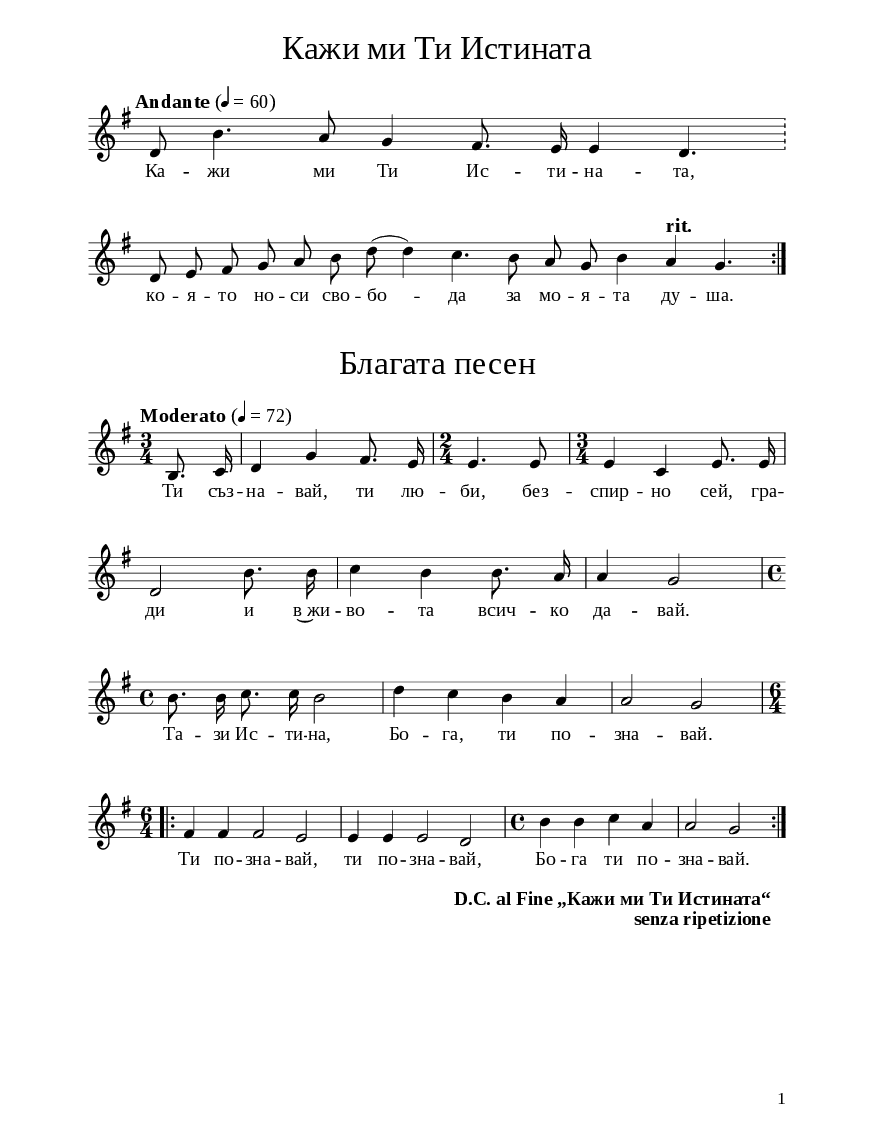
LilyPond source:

\version "2.24.4"

% include paper part and global functions
\include "include/globals.ily"

\bookpart {
  \label #'ref086_1
  \tocItem \markup "Кажи ми Ти Истината"
  \include "include/bookpart-paper.ily"
  \score {
    \include "include/score-layout.ily"

    \new Voice \absolute {
      \clef treble
      \key g \major
      \omit Score.TimeSignature
      \cadenzaOn % allows custom bar lines
      \tempoFunc "Andante" 4 "60"
      \autoBeamOff

      d'8 b'4. a'8 g'4  fis'8. e'16 e'4 d'4. \bar"!" \break

      d'8 e'8 fis' g' a'  b' d'' (d''4) c''4.  b'8 a' g' b'4\tempo "rit." a' g'4. \bar ":|."

    }

    \addlyrics {
      Ка -- жи ми
      Ти Ис -- ти -- на -- та, ко -- я -- то но -- си
      сво -- бо -- да за мо -- я -- та ду -- ша. Ка --
      та ду -- ша.
    }

    \header {
      title = \titleFunc #'ref_desc_9 "Кажи ми Ти Истината" "Kaži mi Ti Istinata"
    }

    \midi{}

  } % score

  %\markup \italic \dc-one-nobold "attacca „Благата песен“"

  \label #'ref086_2
  \tocItem \markup "Благата песен"

  \include "include/bookpart-paper.ily"
  \score {
    \include "include/score-layout.ily"

    \new Voice \absolute {
      \clef treble
      \key g \major
      \time 3/4
      \tempoFunc "Moderato" 4 "72"

      \partial 4
      \autoBeamOff
      b8. c'16 | d'4 g' fis'8. e'16 | \time 2/4  e'4. e'8 | \time 3/4  e'4 c' e'8. e'16 \break |

      d'2 b'8. b'16 | c''4 b' b'8. a'16 | a'4 g'2 \break |

      \time 4/4  b'8. b'16 c''8. c''16 b'2 | d''4 c'' b' a' | a'2 g' \break |

      \bar ".|:-|"  \time 6/4  fis'4 fis' fis'2 e' | e'4 e' e'2 d' |  \time 4/4  b'4 b' c'' a' | a'2 g' \bar ":|."
    }

    \addlyrics {
      Ти съз -- на -- вай, ти лю -- би,
      без -- спир -- но сей, гра -- ди и в~жи -- во --
      та всич -- ко да -- вай. Та -- зи Ис -- ти --
      на, Бо -- га, ти по -- зна -- вай. Ти по -- зна
      -- вай, ти по -- зна -- вай, Бо -- га ти по --
      зна -- вай.
    }

    \header {
      title = \titleFunc #'ref_desc_5 "Благата песен" "Blagata pesen"
    }

    \midi{}

  } % score

  \markup \dc-two "D.C. al Fine „Кажи ми Tи Истината“" "senza ripetizione"



} % bookpart
